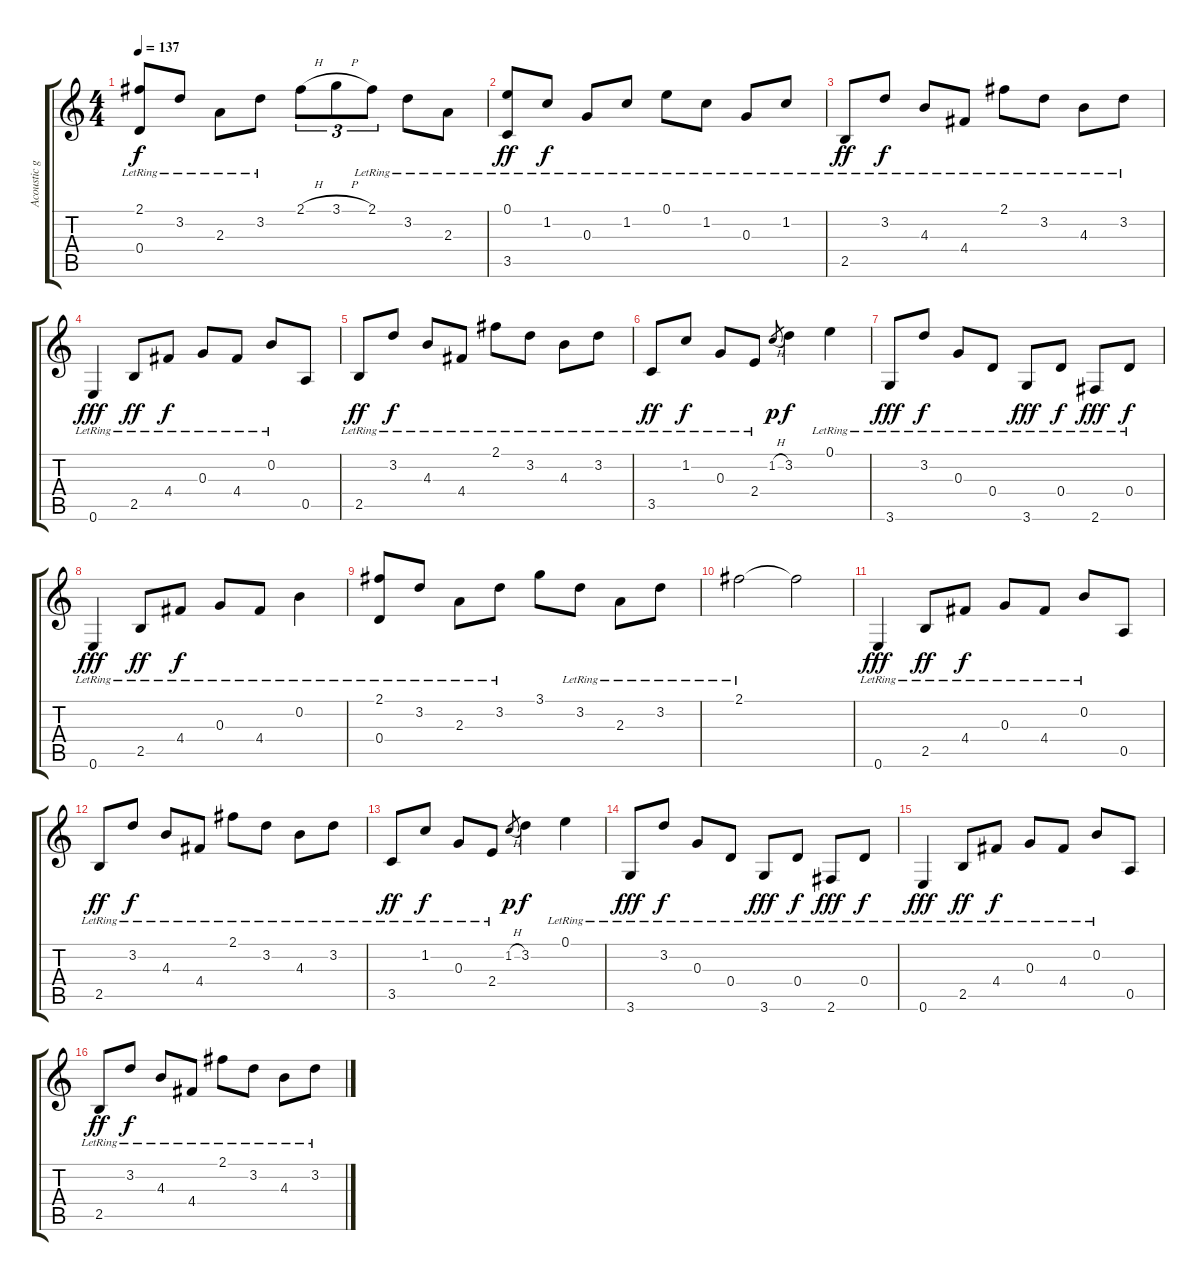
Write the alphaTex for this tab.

\track ("Acoustic guitar" "Acoustic g") {instrument acousticguitarsteel}
\staff {score tabs}
\tuning (E4 B3 G3 D3 A2 E2) {hide}
\ts (4 4)
\tempo 137
\clef g2
\ks c
(2.1{lr} 0.4{lr}).8{dy f} 3.2{lr}.8 2.3{lr}.8 3.2{lr}.8 2.1{h}.8{tu (3 2)} 3.1{h}.8{tu (3 2)} 2.1{lr}.8{tu (3 2)} 3.2{lr}.8 2.3{lr}.8 |
(0.1{lr} 3.5{lr}).8{dy ff} 1.2{lr}.8{dy f} 0.3{lr}.8 1.2{lr}.8 0.1{lr}.8 1.2{lr}.8 0.3{lr}.8 1.2{lr}.8 |
2.5{lr}.8{dy ff} 3.2{lr}.8{dy f} 4.3{lr}.8 4.4{lr}.8 2.1{lr}.8 3.2{lr}.8 4.3{lr}.8 3.2{lr}.8 |
0.6{lr}.4{dy fff} 2.5{lr}.8{dy ff} 4.4{lr}.8{dy f} 0.3{lr}.8 4.4{lr}.8 0.2{lr}.8 0.5.8 |
2.5{lr}.8{dy ff} 3.2{lr}.8{dy f} 4.3{lr}.8 4.4{lr}.8 2.1{lr}.8 3.2{lr}.8 4.3{lr}.8 3.2{lr}.8 |
3.5{lr}.8{dy ff} 1.2{lr}.8{dy f} 0.3{lr}.8 2.4{lr}.8 1.2{h}.8{gr dy p} 3.2.4{dy f} 0.1{lr}.4 |
3.6{lr}.8{dy fff} 3.2{lr}.8{dy f} 0.3{lr}.8 0.4{lr}.8 3.6{lr}.8{dy fff} 0.4{lr}.8{dy f} 2.6{lr}.8{dy fff} 0.4{lr}.8{dy f} |
0.6{lr}.4{dy fff} 2.5{lr}.8{dy ff} 4.4{lr}.8{dy f} 0.3{lr}.8 4.4{lr}.8 0.2{lr}.4 |
(2.1{lr} 0.4{lr}).8 3.2{lr}.8 2.3{lr}.8 3.2{lr}.8 3.1.8 3.2{lr}.8 2.3{lr}.8 3.2{lr}.8 |
2.1{lr}.2 2.1{t}.2 |
0.6{lr}.4{dy fff} 2.5{lr}.8{dy ff} 4.4{lr}.8{dy f} 0.3{lr}.8 4.4{lr}.8 0.2{lr}.8 0.5.8 |
2.5{lr}.8{dy ff} 3.2{lr}.8{dy f} 4.3{lr}.8 4.4{lr}.8 2.1{lr}.8 3.2{lr}.8 4.3{lr}.8 3.2{lr}.8 |
3.5{lr}.8{dy ff} 1.2{lr}.8{dy f} 0.3{lr}.8 2.4{lr}.8 1.2{h}.8{gr dy p} 3.2.4{dy f} 0.1{lr}.4 |
3.6{lr}.8{dy fff} 3.2{lr}.8{dy f} 0.3{lr}.8 0.4{lr}.8 3.6{lr}.8{dy fff} 0.4{lr}.8{dy f} 2.6{lr}.8{dy fff} 0.4{lr}.8{dy f} |
0.6{lr}.4{dy fff} 2.5{lr}.8{dy ff} 4.4{lr}.8{dy f} 0.3{lr}.8 4.4{lr}.8 0.2{lr}.8 0.5.8 |
2.5{lr}.8{dy ff} 3.2{lr}.8{dy f} 4.3{lr}.8 4.4{lr}.8 2.1{lr}.8 3.2{lr}.8 4.3{lr}.8 3.2{lr}.8
